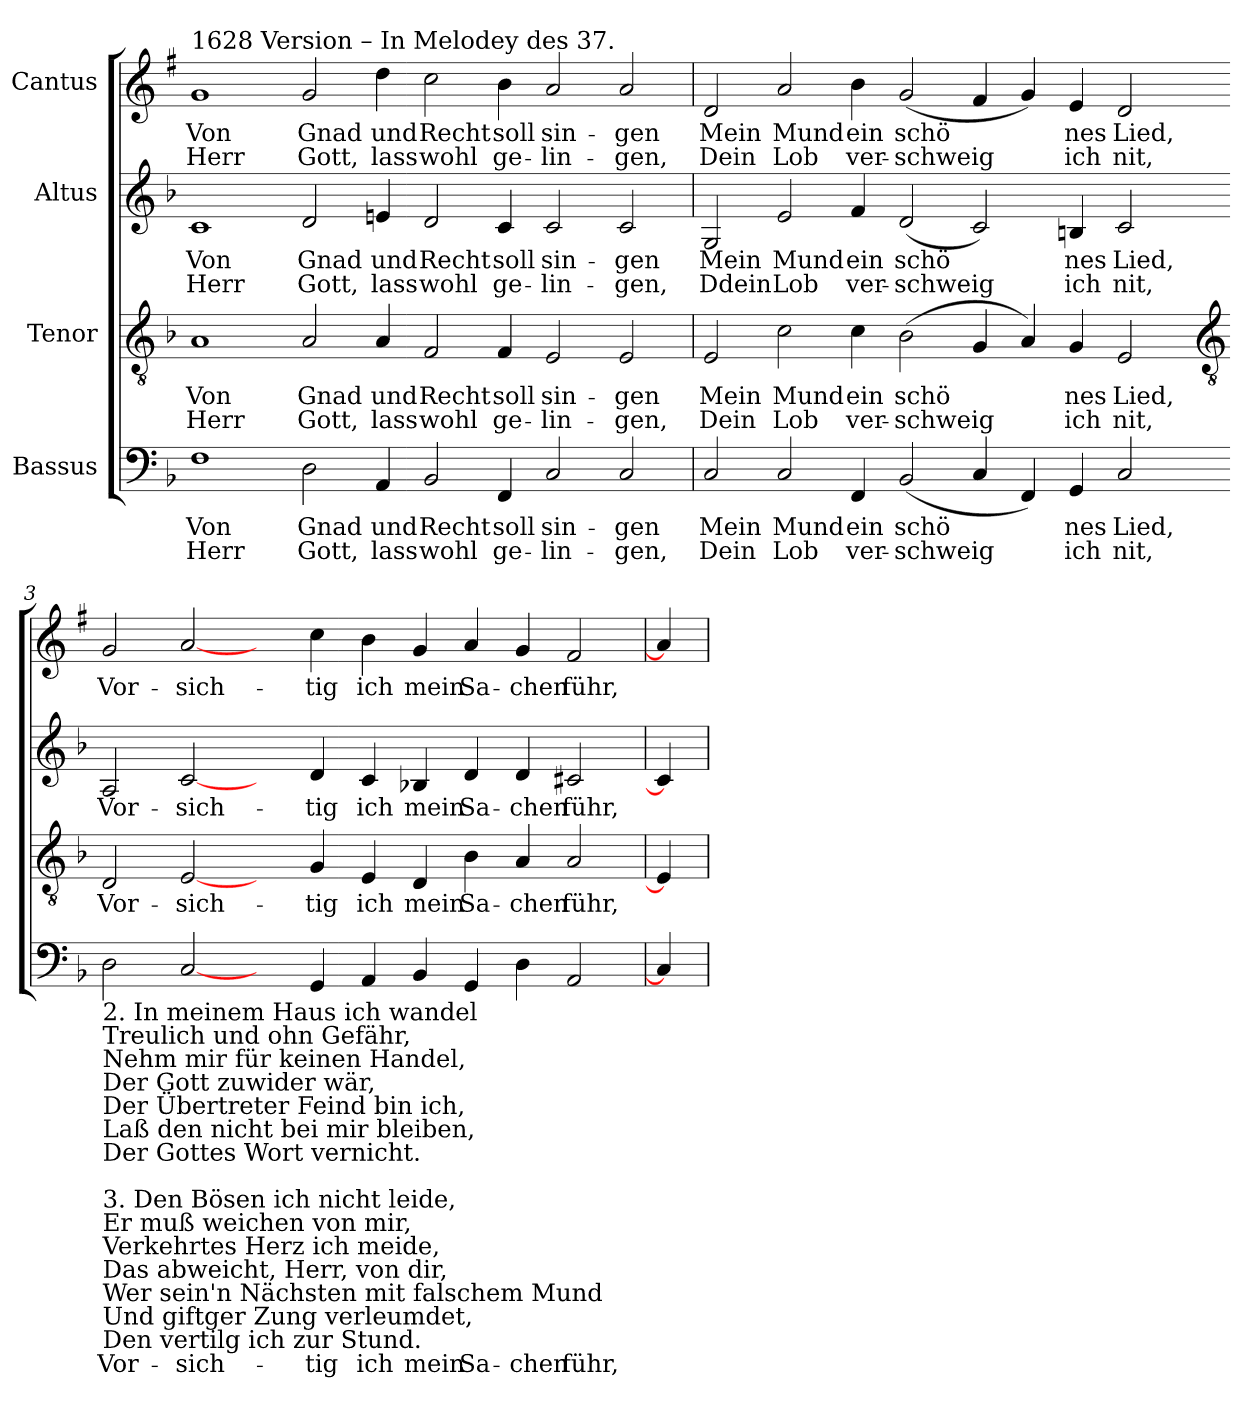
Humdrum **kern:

**kern	**text	**text	**kern	**text	**text	**kern	**text	**text	**kern	**text	**text
*part4	*part4	*part4	*part3	*part3	*part3	*part2	*part2	*part2	*part1	*part1	*part1
*staff4	*staff4	*staff4	*staff3	*staff3	*staff3	*staff2	*staff2	*staff2	*staff1	*staff1	*staff1
*I"Bassus	*	*	*I"Tenor	*	*	*I"Altus	*	*	*I"Cantus	*	*
*clefF4	*	*	*clefGv2	*	*	*clefG2	*	*	*clefG2	*	*
*	*	*	*	*	*	*	*	*	*ITrd1c2	*	*
*k[b-]	*	*	*k[b-]	*	*	*k[b-]	*	*	*k[b-]	*	*
*F:	*	*	*F:	*	*	*F:	*	*	*F:	*	*
=1	=1	=1	=1	=1	=1	=1	=1	=1	=1	=1	=1
!	!	!	!	!	!	!	!	!	!LO:TX:a:t=1628 Version – In Melodey des 37.	!	!
!	!LO:LY:b	!LO:LY:b	!	!LO:LY:b	!LO:LY:b	!	!LO:LY:b	!LO:LY:b	!	!LO:LY:b	!LO:LY:b
1F	Von	Herr	1A	Von	Herr	1c	Von	Herr	1f	Von	Herr
!	!LO:LY:b	!LO:LY:b	!	!LO:LY:b	!LO:LY:b	!	!LO:LY:b	!LO:LY:b	!	!LO:LY:b	!LO:LY:b
2D	Gnad	Gott,	2A	Gnad	Gott,	2d	Gnad	Gott,	2f	Gnad	Gott,
!	!LO:LY:b	!LO:LY:b	!	!LO:LY:b	!LO:LY:b	!	!LO:LY:b	!LO:LY:b	!	!LO:LY:b	!LO:LY:b
4AA	und	lass	4A	und	lass	4en	und	lass	4cc	und	lass
!	!LO:LY:b	!LO:LY:b	!	!LO:LY:b	!LO:LY:b	!	!LO:LY:b	!LO:LY:b	!	!LO:LY:b	!LO:LY:b
2BB-	Recht	wohl	2F	Recht	wohl	2d	Recht	wohl	2b-	Recht	wohl
!	!LO:LY:b	!LO:LY:b	!	!LO:LY:b	!LO:LY:b	!	!LO:LY:b	!LO:LY:b	!	!LO:LY:b	!LO:LY:b
4FF	soll	ge-	4F	soll	ge-	4c	soll	ge-	4a	soll	ge-
!	!LO:LY:b	!LO:LY:b	!	!LO:LY:b	!LO:LY:b	!	!LO:LY:b	!LO:LY:b	!	!LO:LY:b	!LO:LY:b
2C	-sin-	-lin-	2E	-sin-	-lin-	2c	-sin-	-lin-	2g	-sin-	-lin-
!	!LO:LY:b	!LO:LY:b	!	!LO:LY:b	!LO:LY:b	!	!LO:LY:b	!LO:LY:b	!	!LO:LY:b	!LO:LY:b
2C	-gen	gen,	2E	-gen	gen,	2c	-gen	gen,	2g	-gen	gen,
=2	=2	=2	=2	=2	=2	=2	=2	=2	=2	=2	=2
!	!LO:LY:b	!LO:LY:b	!	!LO:LY:b	!LO:LY:b	!	!LO:LY:b	!LO:LY:b	!	!LO:LY:b	!LO:LY:b
2C	Mein	Dein	2E	Mein	Dein	2G	Mein	Ddein	2c	Mein	Dein
!	!LO:LY:b	!LO:LY:b	!	!LO:LY:b	!LO:LY:b	!	!LO:LY:b	!LO:LY:b	!	!LO:LY:b	!LO:LY:b
2C	Mund	Lob	2c	Mund	Lob	2e	Mund	Lob	2g	Mund	Lob
!	!LO:LY:b	!LO:LY:b	!	!LO:LY:b	!LO:LY:b	!	!LO:LY:b	!LO:LY:b	!	!LO:LY:b	!LO:LY:b
4FF	ein	ver-	4c	ein	ver-	4f	ein	ver-	4a	ein	ver-
!	!LO:LY:b	!LO:LY:b	!	!LO:LY:b	!LO:LY:b	!	!LO:LY:b	!LO:LY:b	!	!LO:LY:b	!LO:LY:b
(<2BB-	-schö	schweig	(<2B-	-schö	schweig	(<2d	-schö	schweig	(<2f	-schö	schweig
4C	.	.	4G	.	.	2c)	.	.	4e	.	.
4FF)	.	.	4A)	.	.	.	.	.	4f)	.	.
!	!LO:LY:b	!LO:LY:b	!	!LO:LY:b	!LO:LY:b	!	!LO:LY:b	!LO:LY:b	!	!LO:LY:b	!LO:LY:b
4GG	nes	ich	4G	nes	ich	4Bn	nes	ich	4d	nes	ich
!	!LO:LY:b	!LO:LY:b	!	!LO:LY:b	!LO:LY:b	!	!LO:LY:b	!LO:LY:b	!	!LO:LY:b	!LO:LY:b
2C	Lied,	nit,	2E	Lied,	nit,	2c	Lied,	nit,	2c	Lied,	nit,
!!LO:LB:g=z
=3-	=3-	=3-	=3-	=3-	=3-	=3-	=3-	=3-	=3-	=3-	=3-
*	*	*	*clefGv2	*	*	*	*	*	*	*	*
!LO:TX:b:t=2. In meinem Haus ich wandel\nTreulich und ohn Gefähr,\nNehm mir für keinen Handel,\nDer Gott zuwider wär,\nDer Übertreter Feind bin ich,\nLaß den nicht bei mir bleiben,\nDer Gottes Wort vernicht.\n\n3. Den Bösen ich nicht leide,\nEr muß weichen von mir,\nVerkehrtes Herz ich meide,\nDas abweicht, Herr, von dir,\nWer sein'n Nächsten mit falschem Mund\nUnd giftger Zung verleumdet,\nDen vertilg ich zur Stund.	!	!	!	!	!	!	!	!	!	!	!
!	!LO:LY:b	!	!	!LO:LY:b	!	!	!LO:LY:b	!	!	!LO:LY:b	!
2D	Vor-	.	2D	Vor-	.	2A	Vor-	.	2f	Vor-	.
!	!LO:LY:b	!	!	!LO:LY:b	!	!	!LO:LY:b	!	!	!LO:LY:b	!
[2C	-sich-	.	[2E	-sich-	.	[2c	-sich-	.	[2g	-sich-	.
4ryy	.	.	4ryy	.	.	4ryy	.	.	4ryy	.	.
!	!LO:LY:b	!	!	!LO:LY:b	!	!	!LO:LY:b	!	!	!LO:LY:b	!
4GG	-tig	.	4G	-tig	.	4d	-tig	.	4b-	-tig	.
!	!LO:LY:b	!	!	!LO:LY:b	!	!	!LO:LY:b	!	!	!LO:LY:b	!
4AA	ich	.	4E	ich	.	4c	ich	.	4a	ich	.
!	!LO:LY:b	!	!	!LO:LY:b	!	!	!LO:LY:b	!	!	!LO:LY:b	!
4BB-	mein	.	4D	mein	.	4B-	mein	.	4f	mein	.
!	!LO:LY:b	!	!	!LO:LY:b	!	!	!LO:LY:b	!	!	!LO:LY:b	!
4GG	Sa-	.	4B-	Sa-	.	4d	Sa-	.	4g	Sa-	.
!	!LO:LY:b	!	!	!LO:LY:b	!	!	!LO:LY:b	!	!	!LO:LY:b	!
4D	-chen	.	4A	-chen	.	4d	-chen	.	4f	-chen	.
!	!LO:LY:b	!	!	!LO:LY:b	!	!	!LO:LY:b	!	!	!LO:LY:b	!
2AA	führ,	.	2A	führ,	.	2c#X	führ,	.	2e	führ,	.
=4	=4	=4	=4	=4	=4	=4	=4	=4	=4	=4	=4
4C]	.	.	4E]	.	.	4c]	.	.	4g]	.	.
=	=	=	=	=	=	=	=	=	=	=	=
*-	*-	*-	*-	*-	*-	*-	*-	*-	*-	*-	*-
